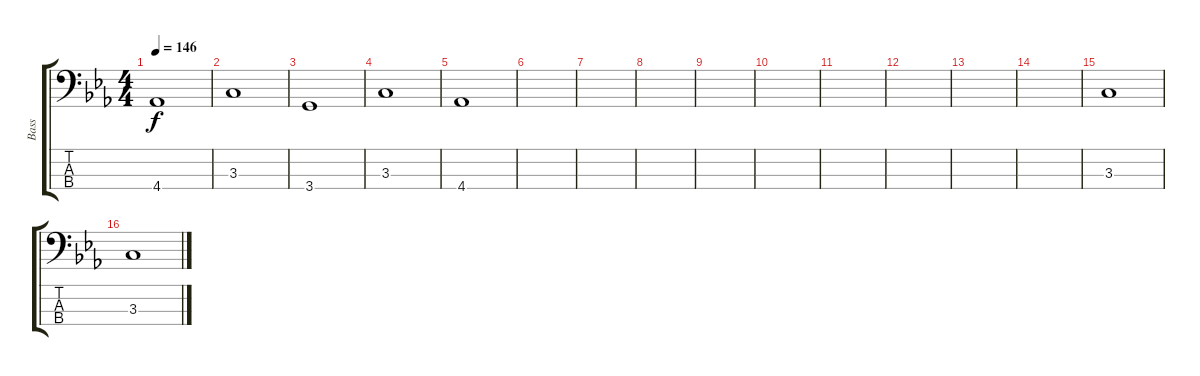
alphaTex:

\track ("Bass" "Bass") {instrument electricbassfinger}
\staff {score tabs}
\tuning (G2 D2 A1 E1) {hide}
\ts (4 4)
\tempo 146
\clef f4
\ks cminor
4.4.1{dy f} |
3.3.1 |
3.4.1 |
3.3.1 |
4.4.1 |
|
|
|
|
|
|
|
|
|
3.3.1 |
3.3.1
